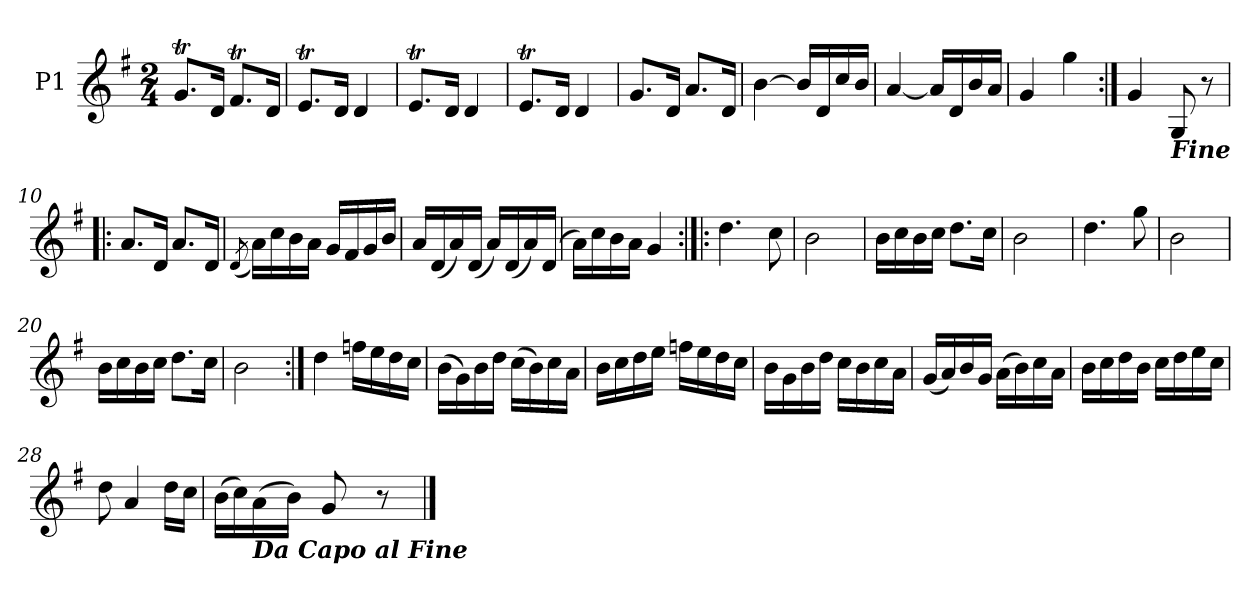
**kern
*part1
*staff1
*I"P1
*clefG2
*k[f#]
*G:
*M2/4
=1
8.gTL
16dJk
8.f#tL
16dJk
=2
8.eTL
16dJk
4d
=3
8.eTL
16dJk
4d
=4
8.eTL
16dJk
4d
=5
8.gL
16dJk
8.aL
16dJk
=6
[4b
16bLL]
16d
16cc
16bJJ
=7
[4a
16aLL]
16d
16b
16aJJ
=8
4g
4gg
=9:|!
4g
!LO:TX:b:Bi:t=Fine
8G
8r
=10!|:
8.aL
16dJk
8.aL
16dJk
=11
(8qd/
16aLL)
16cc
16b
16aJJ
16gLL
16f#
16g
16bJJ
=12
16aLL
(16d
16a)
(16dJJ
16aLL)
(16d
16a)
(16dJJ
=13
16aLL)
16cc
16b
16aJJ
4g
=14:|!|:
4.dd
8cc
=15
2b
=16
16bLL
16cc
16b
16ccJJ
8.ddL
16ccJk
=17
2b
=18
4.dd
8gg
=19
2b
=20
16bLL
16cc
16b
16ccJJ
8.ddL
16ccJk
=21
2b
=22:|!
4dd
16ffnLL
16ee
16dd
16ccJJ
=23
(16bLL
16g)
16b
16ddJJ
(16ccLL
16b)
16cc
16aJJ
=24
16bLL
16cc
16dd
16eeJJ
16ffnLL
16ee
16dd
16ccJJ
=25
16bLL
16g
16b
16ddJJ
16ccLL
16b
16cc
16aJJ
=26
(16gLL
16a)
16b
16gJJ
(16aLL
16b)
16cc
16aJJ
=27
16bLL
16cc
16dd
16bJJ
16ccLL
16dd
16ee
16ccJJ
=28
8dd
4a
16ddLL
16ccJJ
=29
(16bLL
16cc)
!LO:TX:b:Bi:t=Da Capo al Fine
(16a
16bJJ)
8g
8r
==
*-
